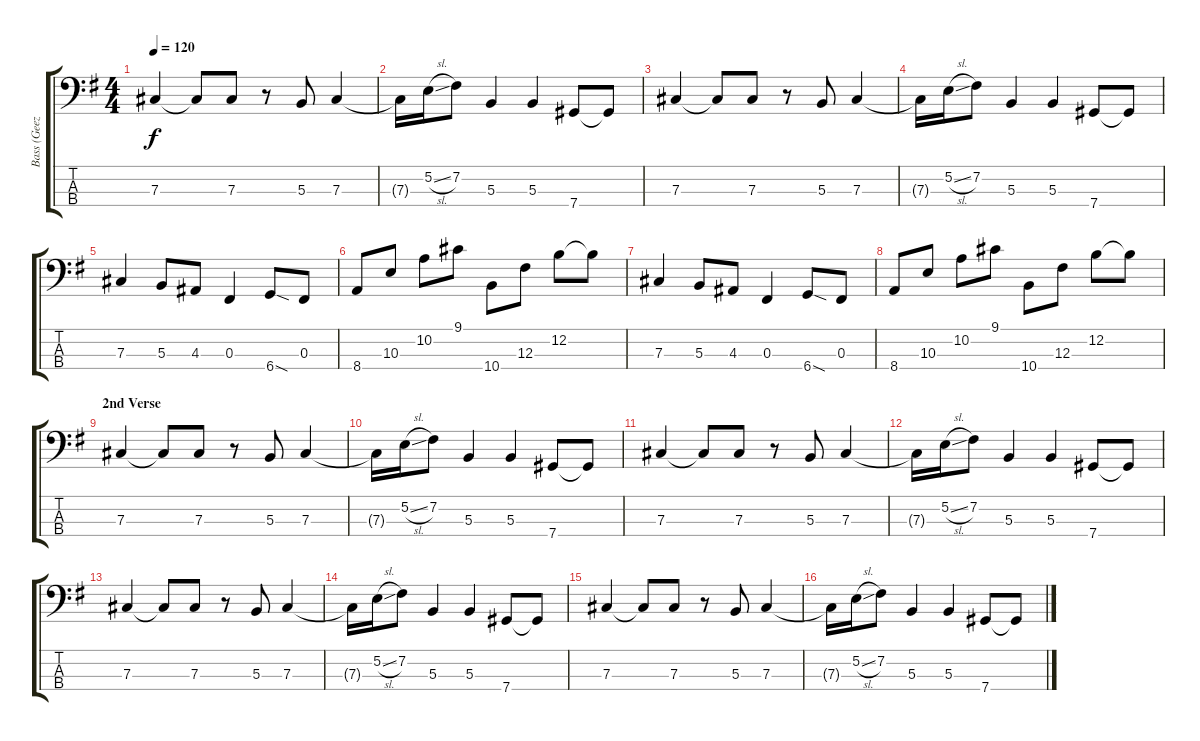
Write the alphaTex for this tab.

\track ("Bass (Geeze Butler)" "Bass (Geez") {instrument electricbassfinger}
\staff {score tabs}
\tuning (E2 B1 Gb1 Db1) {hide}
\ts (4 4)
\tempo 120
\clef f4
\ks g
7.3.4{dy f} 7.3{t}.8 7.3.8 r.8 5.3.8 7.3.4 |
7.3{t}.16 5.2{sl}.16 7.2.8 5.3.4 5.3.4 7.4.8 7.4{t}.8 |
7.3.4 7.3{t}.8 7.3.8 r.8 5.3.8 7.3.4 |
7.3{t}.16 5.2{sl}.16 7.2.8 5.3.4 5.3.4 7.4.8 7.4{t}.8 |
7.3.4 5.3.8 4.3.8 0.3.4 6.4{sod}.8 0.3.8 |
8.4.8 10.3.8 10.2.8 9.1.8 10.4.8 12.3.8 12.2.8 12.2{t}.8 |
7.3.4 5.3.8 4.3.8 0.3.4 6.4{sod}.8 0.3.8 |
8.4.8 10.3.8 10.2.8 9.1.8 10.4.8 12.3.8 12.2.8 12.2{t}.8 |
\section ("" "2nd Verse")
7.3.4 7.3{t}.8 7.3.8 r.8 5.3.8 7.3.4 |
7.3{t}.16 5.2{sl}.16 7.2.8 5.3.4 5.3.4 7.4.8 7.4{t}.8 |
7.3.4 7.3{t}.8 7.3.8 r.8 5.3.8 7.3.4 |
7.3{t}.16 5.2{sl}.16 7.2.8 5.3.4 5.3.4 7.4.8 7.4{t}.8 |
7.3.4 7.3{t}.8 7.3.8 r.8 5.3.8 7.3.4 |
7.3{t}.16 5.2{sl}.16 7.2.8 5.3.4 5.3.4 7.4.8 7.4{t}.8 |
7.3.4 7.3{t}.8 7.3.8 r.8 5.3.8 7.3.4 |
7.3{t}.16 5.2{sl}.16 7.2.8 5.3.4 5.3.4 7.4.8 7.4{t}.8
